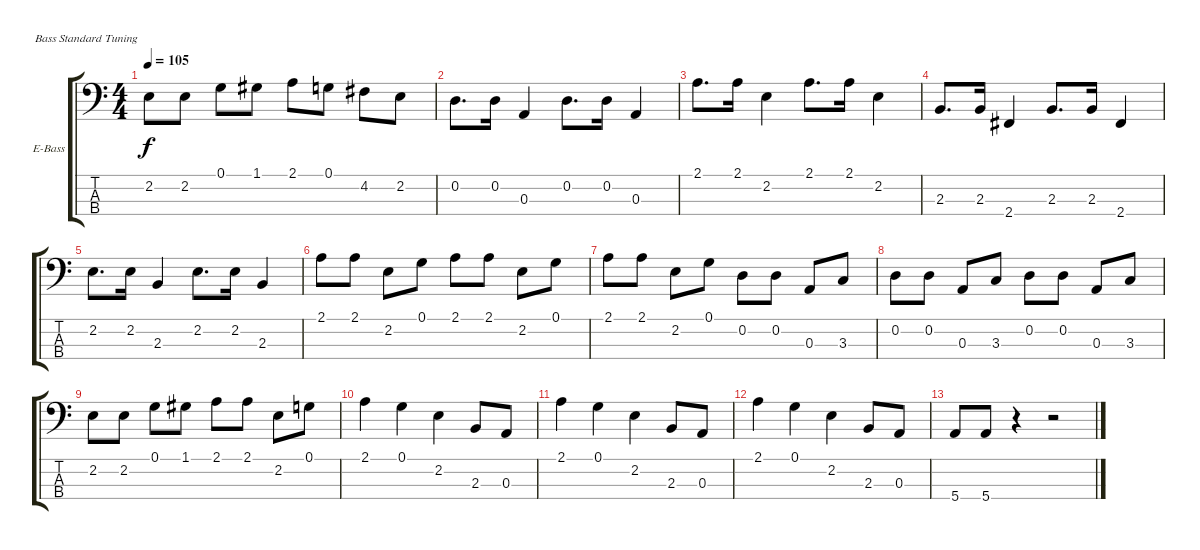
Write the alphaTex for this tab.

\bracketExtendMode groupsimilarinstruments
\firstSystemTrackNameOrientation horizontal
\otherSystemsTrackNameOrientation horizontal
\track ("Äîðîæêà 3" "E-Bass") {mute instrument electricbassfinger}
\staff {score tabs}
\tuning (G2 D2 A1 E1)
\ts (4 4)
\tempo 105
\clef f4
\ks c
2.2.8{dy f} 2.2.8 0.1.8 1.1.8 2.1.8 0.1.8 4.2.8 2.2.8 |
0.2.8{d} 0.2.16 0.3.4 0.2.8{d} 0.2.16 0.3.4 |
2.1.8{d} 2.1.16 2.2.4 2.1.8{d} 2.1.16 2.2.4 |
2.3.8{d} 2.3.16 2.4.4 2.3.8{d} 2.3.16 2.4.4 |
2.2.8{d} 2.2.16 2.3.4 2.2.8{d} 2.2.16 2.3.4 |
2.1.8 2.1.8 2.2.8 0.1.8 2.1.8 2.1.8 2.2.8 0.1.8 |
2.1.8 2.1.8 2.2.8 0.1.8 0.2.8 0.2.8 0.3.8 3.3.8 |
0.2.8 0.2.8 0.3.8 3.3.8 0.2.8 0.2.8 0.3.8 3.3.8 |
2.2.8 2.2.8 0.1.8 1.1.8 2.1.8 2.1.8 2.2.8 0.1.8 |
2.1.4 0.1.4 2.2.4 2.3.8 0.3.8 |
2.1.4 0.1.4 2.2.4 2.3.8 0.3.8 |
2.1.4 0.1.4 2.2.4 2.3.8 0.3.8 |
5.4.8 5.4.8 r.4 r.2
